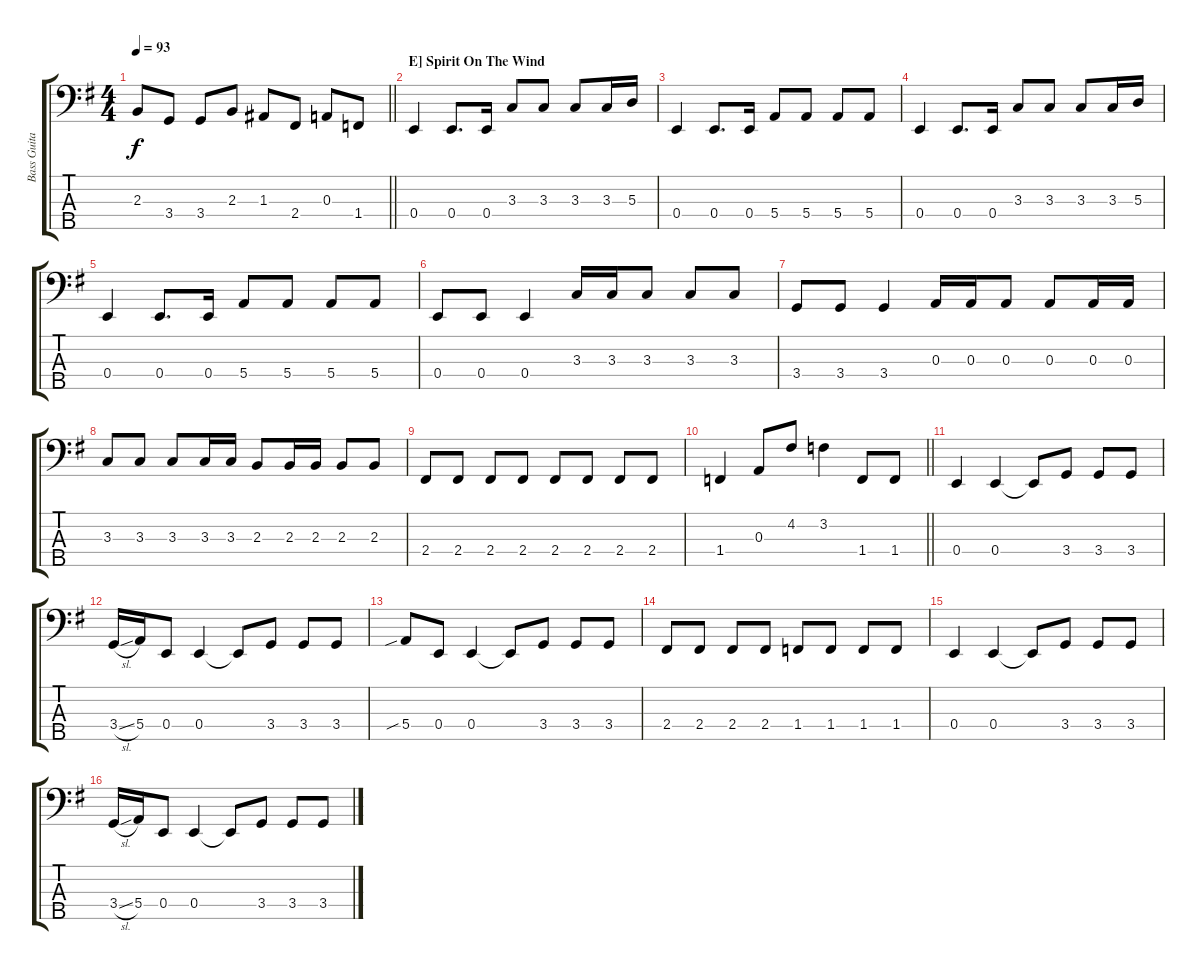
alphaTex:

\track ("Bass Guitar - Arjen Lucassen" "Bass Guita") {instrument electricbassfinger}
\staff {score tabs}
\tuning (G2 D2 A1 E1 B0) {hide}
\ts (4 4)
\tempo 93
\clef f4
\barLineRight lightlight
\ks eminor
2.3.8{dy f} 3.4.8 3.4.8 2.3.8 1.3.8 2.4.8 0.3.8 1.4.8 |
\section ("" "E] Spirit On The Wind")
0.4.4 0.4.8{d} 0.4.16 3.3.8 3.3.8 3.3.8 3.3.16 5.3.16 |
0.4.4 0.4.8{d} 0.4.16 5.4.8 5.4.8 5.4.8 5.4.8 |
0.4.4 0.4.8{d} 0.4.16 3.3.8 3.3.8 3.3.8 3.3.16 5.3.16 |
0.4.4 0.4.8{d} 0.4.16 5.4.8 5.4.8 5.4.8 5.4.8 |
0.4.8 0.4.8 0.4.4 3.3.16 3.3.16 3.3.8 3.3.8 3.3.8 |
3.4.8 3.4.8 3.4.4 0.3.16 0.3.16 0.3.8 0.3.8 0.3.16 0.3.16 |
3.3.8 3.3.8 3.3.8 3.3.16 3.3.16 2.3.8 2.3.16 2.3.16 2.3.8 2.3.8 |
2.4.8 2.4.8 2.4.8 2.4.8 2.4.8 2.4.8 2.4.8 2.4.8 |
\barLineRight lightlight
1.4.4 0.3.8 4.2.8 3.2.4 1.4.8 1.4.8 |
0.4.4 0.4.4 0.4{t}.8 3.4.8 3.4.8 3.4.8 |
3.4{sl}.16 5.4.16 0.4.8 0.4.4 0.4{t}.8 3.4.8 3.4.8 3.4.8 |
5.4{sib}.8 0.4.8 0.4.4 0.4{t}.8 3.4.8 3.4.8 3.4.8 |
2.4.8 2.4.8 2.4.8 2.4.8 1.4.8 1.4.8 1.4.8 1.4.8 |
0.4.4 0.4.4 0.4{t}.8 3.4.8 3.4.8 3.4.8 |
3.4{sl}.16 5.4.16 0.4.8 0.4.4 0.4{t}.8 3.4.8 3.4.8 3.4.8
